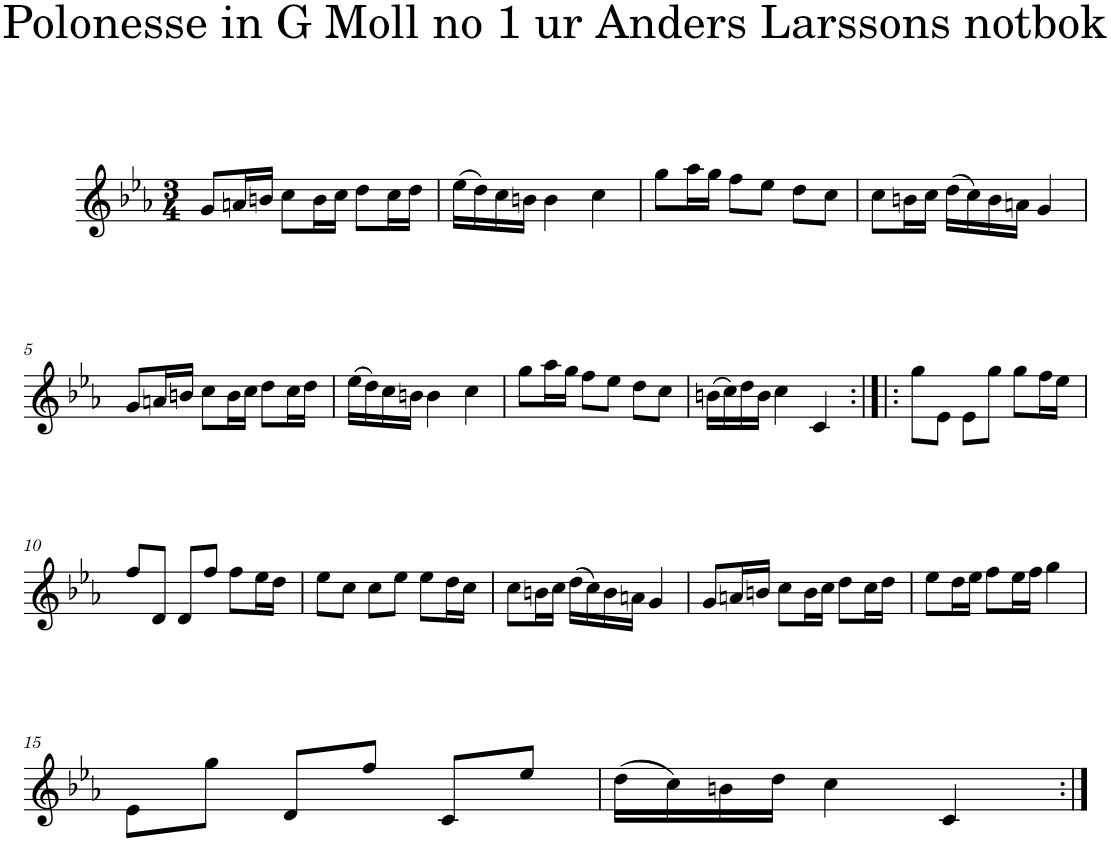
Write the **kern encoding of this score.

**kern
*part1
*staff1
*I"Piano
*I'Pno
*clefG2
*k[b-e-a-]
*c:
*M3/4
=1
8g/L
16an/L
16bn/JJ
8cc\L
16b\L
16cc\JJ
8dd\L
16cc\L
16dd\JJ
=2
(16ee-\LL
16dd\)
16cc\
16bn\JJ
4b\
4cc\
=3
8gg\L
16aa-\L
16gg\JJ
8ff\L
8ee-\J
8dd\L
8cc\J
=4
8cc\L
16bn\L
16cc\JJ
(16dd\LL
16cc\)
16b\
16an\JJ
4g/
!!LO:LB:g=z
=5
8g/L
16an/L
16bn/JJ
8cc\L
16b\L
16cc\JJ
8dd\L
16cc\L
16dd\JJ
=6
(16ee-\LL
16dd\)
16cc\
16bn\JJ
4b\
4cc\
=7
8gg\L
16aa-\L
16gg\JJ
8ff\L
8ee-\J
8dd\L
8cc\J
=8
(16bn\LL
16cc\)
16dd\
16b\JJ
4cc\
4c/
=9:|!|:
8gg\L
8e-\J
8e-\L
8gg\J
8gg\L
16ff\L
16ee-\JJ
!!LO:LB:g=z
=10
8ff/L
8d/J
8d/L
8ff/J
8ff\L
16ee-\L
16dd\JJ
=11
8ee-\L
8cc\J
8cc\L
8ee-\J
8ee-\L
16dd\L
16cc\JJ
=12
8cc\L
16bn\L
16cc\JJ
(16dd\LL
16cc\)
16b\
16an\JJ
4g/
=13
8g/L
16an/L
16bn/JJ
8cc\L
16b\L
16cc\JJ
8dd\L
16cc\L
16dd\JJ
=14
8ee-\L
16dd\L
16ee-\JJ
8ff\L
16ee-\L
16ff\JJ
4gg\
!!LO:LB:g=z
=15
8e-\L
8gg\J
8d/L
8ff/J
8c/L
8ee-/J
=16
(16dd\LL
16cc\)
16bn\
16dd\JJ
4cc\
4c/
=:|!
*-
